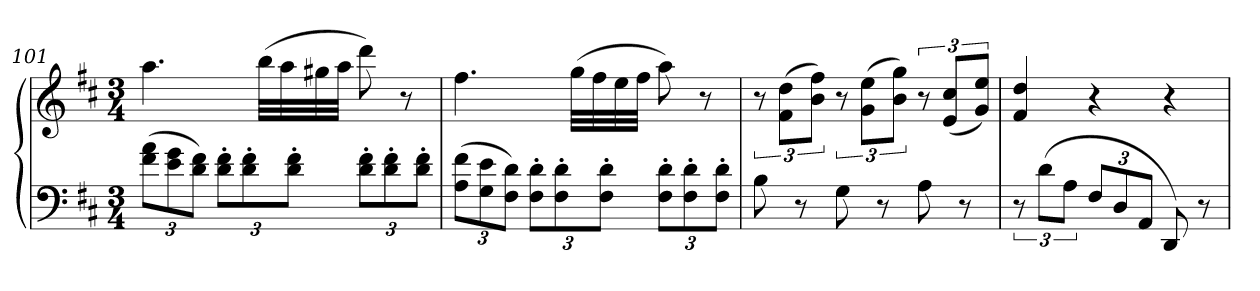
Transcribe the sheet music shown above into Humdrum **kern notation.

**kern	**kern
*part1	*part1
*staff2	*staff1
*clefF4	*clefG2
*k[f#c#]	*k[f#c#]
*M3/4	*M3/4
=101	=101
(12f# 12aL	4.aa
12e 12g	.
12d 12f#J)	.
12d' 12f#'L	.
12d' 12f#'	.
.	(32bbLLL
.	32aa
12d' 12f#'J	.
.	32gg#X
.	32aaJJJ
12d' 12f#'L	8ddd)
12d' 12f#'	.
.	8r
12d' 12f#'J	.
=102	=102
(12A 12f#L	4.ff#
12G 12e	.
12F# 12dJ)	.
12F#' 12d'L	.
12F#' 12d'	.
.	(32ggLLL
.	32ff#
12F#' 12d'J	.
.	32ee
.	32ff#JJJ
12F#' 12d'L	8aa)
12F#' 12d'	.
.	8r
12F#' 12d'J	.
=103	=103
8B	12r
.	(12f# 12ddL
8r	.
.	12b 12ff#J)
8G	12r
.	(12g 12eeL
8r	.
.	12b 12ggJ)
8A	12r
.	(12e 12cc#L
8r	.
.	12g 12eeJ)
=104	=104
12r	4f# 4dd
(12dL	.
12AJ	.
12F#L	4r
12D	.
12AAJ	.
8DD)	4r
8r	.
=	=
*-	*-
